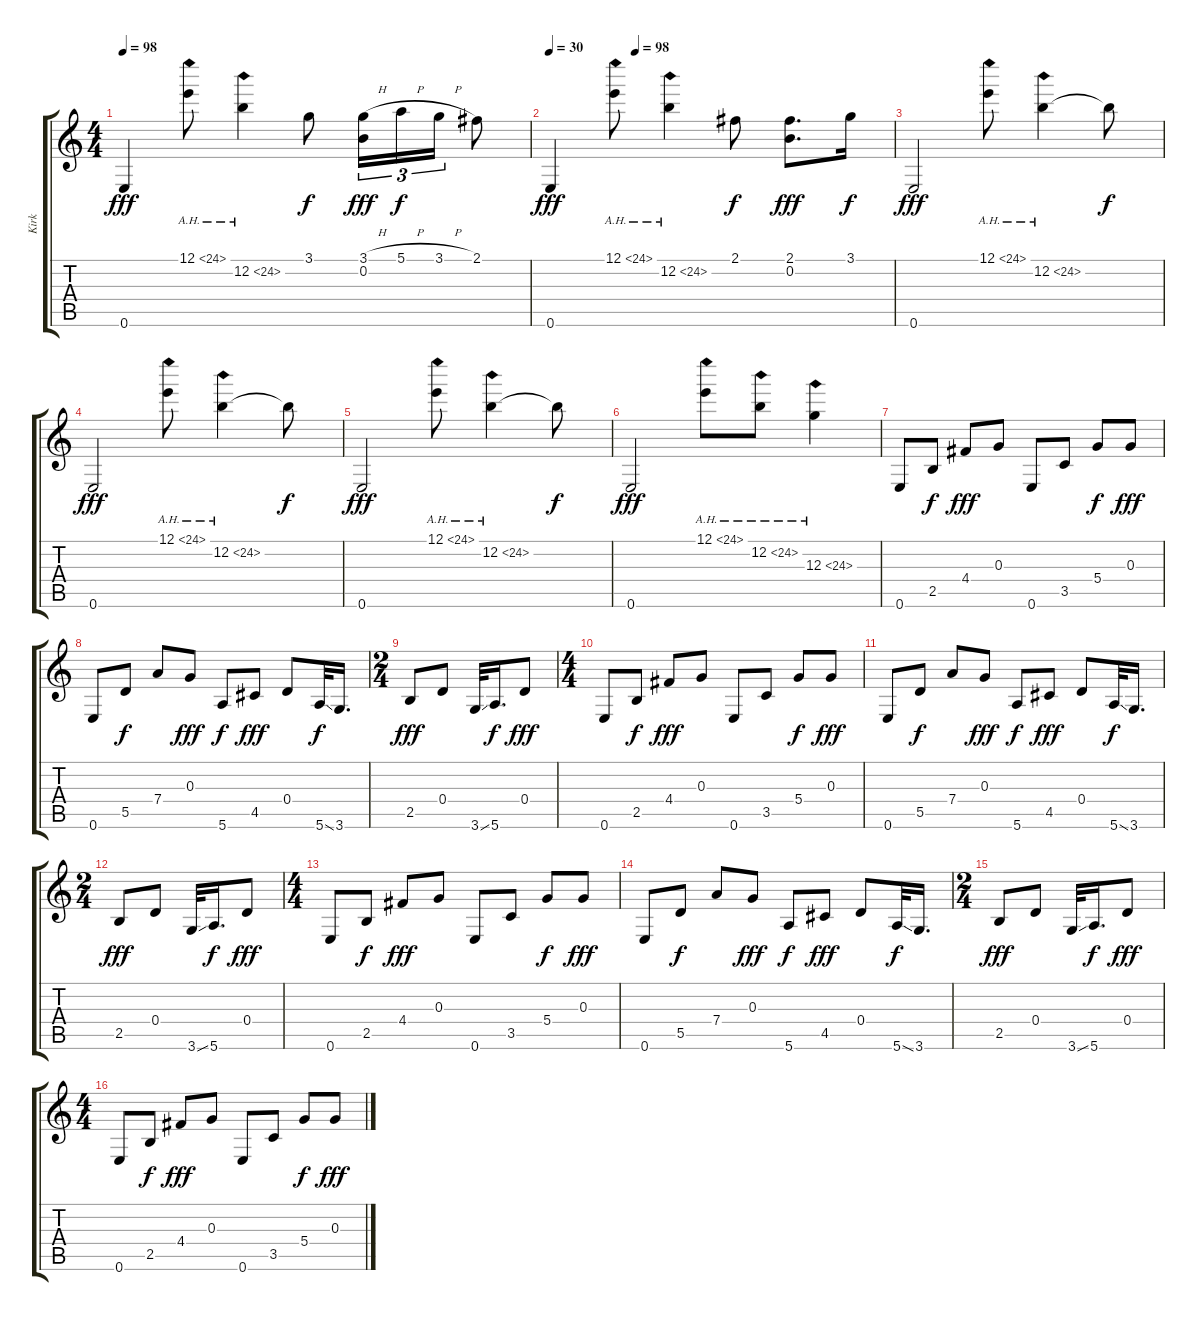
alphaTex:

\track ("Kirk" "Kirk") {instrument electricguitarclean}
\staff {score tabs}
\tuning (E4 B3 G3 D3 A2 E2) {hide}
\ts (4 4)
\tempo 98
\tempo 30
\tempo 98
\clef g2
\ks c
0.6.4{dy fff instrument electricguitarclean} 12.1{ah 12}.8 12.2{ah 12}.4 3.1.8{dy f} (3.1{h} 0.2).16{tu (3 2) dy fff} 5.1{h}.16{tu (3 2) dy f} 3.1{h}.16{tu (3 2)} 2.1.8 |
\tempo 30
\tempo (98 0.25)
0.6.4{dy fff} 12.1{ah 12}.8 12.2{ah 12}.4 2.1.8{dy f} (2.1 0.2).8{d dy fff} 3.1.16{dy f} |
0.6.2{dy fff} 12.1{ah 12}.8 12.2{ah 12}.4 12.2{t}.8{dy f} |
0.6.2{dy fff} 12.1{ah 12}.8 12.2{ah 12}.4 12.2{t}.8{dy f} |
0.6.2{dy fff} 12.1{ah 12}.8 12.2{ah 12}.4 12.2{t}.8{dy f} |
0.6.2{dy fff} 12.1{ah 12}.8 12.2{ah 12}.8 12.3{ah 12}.4 |
0.6.8 2.5.8{dy f} 4.4.8{dy fff} 0.3.8 0.6.8 3.5.8 5.4.8{dy f} 0.3.8{dy fff} |
0.6.8 5.5.8{dy f} 7.4.8 0.3.8{dy fff} 5.6.8{dy f} 4.5.8{dy fff} 0.4.8 5.6{ss}.32{dy f} 3.6.16{d} |
\ts (2 4)
2.5.8{dy fff} 0.4.8 3.6{ss}.32 5.6.16{d dy f} 0.4.8{dy fff} |
\ts (4 4)
0.6.8 2.5.8{dy f} 4.4.8{dy fff} 0.3.8 0.6.8 3.5.8 5.4.8{dy f} 0.3.8{dy fff} |
0.6.8 5.5.8{dy f} 7.4.8 0.3.8{dy fff} 5.6.8{dy f} 4.5.8{dy fff} 0.4.8 5.6{ss}.32{dy f} 3.6.16{d} |
\ts (2 4)
2.5.8{dy fff} 0.4.8 3.6{ss}.32 5.6.16{d dy f} 0.4.8{dy fff} |
\ts (4 4)
0.6.8 2.5.8{dy f} 4.4.8{dy fff} 0.3.8 0.6.8 3.5.8 5.4.8{dy f} 0.3.8{dy fff} |
0.6.8 5.5.8{dy f} 7.4.8 0.3.8{dy fff} 5.6.8{dy f} 4.5.8{dy fff} 0.4.8 5.6{ss}.32{dy f} 3.6.16{d} |
\ts (2 4)
2.5.8{dy fff} 0.4.8 3.6{ss}.32 5.6.16{d dy f} 0.4.8{dy fff} |
\ts (4 4)
0.6.8 2.5.8{dy f} 4.4.8{dy fff} 0.3.8 0.6.8 3.5.8 5.4.8{dy f} 0.3.8{dy fff}
